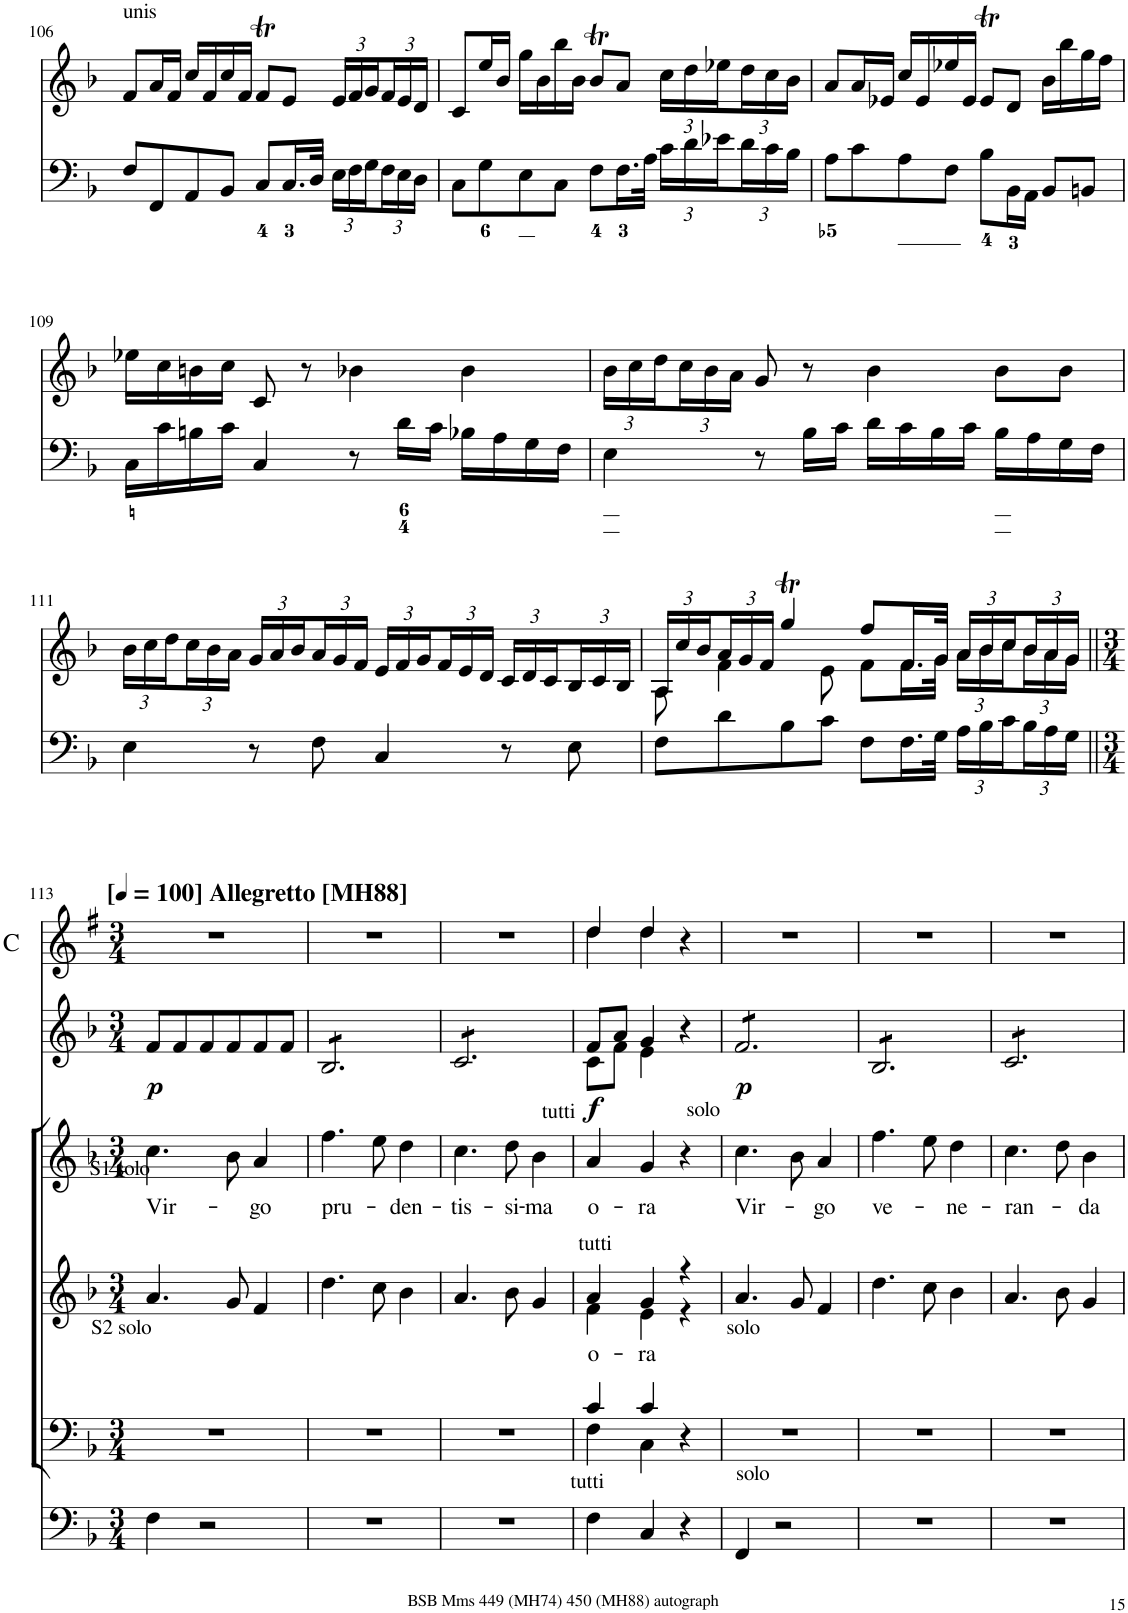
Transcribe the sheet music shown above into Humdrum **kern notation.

**kern	**kern	**kern	**text	**kern	**text	**kern	**kern	**dynam	**kern	**dynam	**kern
*part8	*part7	*part6	*part6	*part5	*part5	*part4	*part3	*part3	*part2	*part2	*part1
*staff8	*staff7	*staff6	*staff6	*staff5	*staff5	*staff4	*staff3	*staff3	*staff2	*staff2	*staff1
*I"Organ	*I"Voice	*I"Alto	*	*I"Voice	*	*I"Violin	*I"Violin	*	*I"2 Violini	*	*I"Clarini in B[b]
*	*	*	*	*	*	*I'Vln	*I'Vln	*	*I'Vln	*	*I'C
!!LO:PB:g=z
*clefF4	*clefF4	*clefG2	*	*clefG2	*	*clefG2	*clefG2	*	*clefG2	*	*clefG2
*	*	*	*	*	*	*	*	*	*	*	*Trd1c2
*k[b-]	*k[b-]	*k[b-]	*	*k[b-]	*	*k[b-]	*k[b-]	*	*k[b-]	*	*k[f#]
*M4/4	*M4/4	*M4/4	*	*M4/4	*	*M4/4	*M4/4	*	*M4/4	*	*M4/4
*met(c)	*met(c)	*met(c)	*	*met(c)	*	*met(c)	*met(c)	*	*met(c)	*	*met(c)
=106	=106	=106	=106	=106	=106	=106	=106	=106	=106	=106	=106
!	!	!	!	!	!	!	!	!	!LO:TX:a:t=unis	!	!
!	!	!	!	!	!	!	!LO:TX:a:t=unis	!	!	!	!
!	!	!	!	!	!	!LO:TX:a:t=unis	!	!	!	!	!
8F/L	1r	1r	.	1r	.	8f/L	8f/L	.	8f/L	.	1r
8FF/	.	.	.	.	.	16a/L	16a/L	.	16a/L	.	.
.	.	.	.	.	.	16f/JJ	16f/JJ	.	16f/JJ	.	.
8AA/	.	.	.	.	.	16cc/LL	16cc/LL	.	16cc/LL	.	.
.	.	.	.	.	.	16f/J	16f/J	.	16f/	.	.
8BB-/J	.	.	.	.	.	16cc/L	16cc/L	.	16cc/	.	.
.	.	.	.	.	.	16f/JJ	16f/JJ	.	16f/JJ	.	.
8C/L	.	.	.	.	.	8fT/L	8fT/L	.	8fT/L	.	.
16.C/L	.	.	.	.	.	8e/J	8e/J	.	8e/J	.	.
32D/JJk	.	.	.	.	.	.	.	.	.	.	.
*Xbrackettup	*	*	*	*	*	*Xbrackettup	*Xbrackettup	*	*Xbrackettup	*	*
24E\LL	.	.	.	.	.	24e/LL	24e/LL	.	24e/LL	.	.
24F\	.	.	.	.	.	24f/	24f/	.	24f/	.	.
24G\	.	.	.	.	.	24g/J	24g/J	.	24g/	.	.
24F\	.	.	.	.	.	24f/L	24f/L	.	24f/	.	.
24E\	.	.	.	.	.	24e/	24e/	.	24e/	.	.
24D\JJ	.	.	.	.	.	24d/JJ	24d/JJ	.	24d/JJ	.	.
=107	=107	=107	=107	=107	=107	=107	=107	=107	=107	=107	=107
8C\L	1r	1r	.	1r	.	8c/L	8c/L	.	8c/L	.	1r
8G\	.	.	.	.	.	16ee/L	16ee/L	.	16ee/L	.	.
.	.	.	.	.	.	16b-/JJ	16b-/JJ	.	16b-/JJ	.	.
8E\	.	.	.	.	.	16gg\LL	16gg\LL	.	16gg\LL	.	.
.	.	.	.	.	.	16b-\J	16b-\J	.	16b-\	.	.
8C\J	.	.	.	.	.	16bb-\L	16bb-\L	.	16bb-\	.	.
.	.	.	.	.	.	16b-\JJ	16b-\JJ	.	16b-\JJ	.	.
8F\L	.	.	.	.	.	8b-T/L	8b-T/L	.	8b-T/L	.	.
16.F\L	.	.	.	.	.	8a/J	8a/J	.	8a/J	.	.
32A\JJk	.	.	.	.	.	.	.	.	.	.	.
24c\LL	.	.	.	.	.	24cc\LL	24cc\LL	.	24cc\LL	.	.
24d\	.	.	.	.	.	24dd\	24dd\	.	24dd\	.	.
24e-X\	.	.	.	.	.	24ee-X\J	24ee-X\J	.	24ee-X\	.	.
24d\	.	.	.	.	.	24dd\L	24dd\L	.	24dd\	.	.
24c\	.	.	.	.	.	24cc\	24cc\	.	24cc\	.	.
24B-\JJ	.	.	.	.	.	24b-\JJ	24b-\JJ	.	24b-\JJ	.	.
=108	=108	=108	=108	=108	=108	=108	=108	=108	=108	=108	=108
8A\L	1r	1r	.	1r	.	8a/L	8a/L	.	8a/L	.	1r
8c\	.	.	.	.	.	16a/L	16a/L	.	16a/L	.	.
.	.	.	.	.	.	16e-X/JJ	16e-X/JJ	.	16e-X/JJ	.	.
8A\	.	.	.	.	.	16cc/LL	16cc/LL	.	16cc/LL	.	.
.	.	.	.	.	.	16e-/J	16e-/J	.	16e-/	.	.
8F\J	.	.	.	.	.	16ee-X/L	16ee-X/L	.	16ee-X/	.	.
.	.	.	.	.	.	16e-/JJ	16e-/JJ	.	16e-/JJ	.	.
8B-\L	.	.	.	.	.	8e-T/L	8e-T/L	.	8e-T/L	.	.
16BB-\L	.	.	.	.	.	8d/J	8d/J	.	8d/J	.	.
16AA\JJ	.	.	.	.	.	.	.	.	.	.	.
8BB-/L	.	.	.	.	.	16b-\LL	16b-\LL	.	16b-\LL	.	.
.	.	.	.	.	.	16bb-\J	16bb-\J	.	16bb-\	.	.
8BBn/J	.	.	.	.	.	16gg\L	16gg\L	.	16gg\	.	.
.	.	.	.	.	.	16ff\JJ	16ff\JJ	.	16ff\JJ	.	.
!!LO:LB:g=z
=109	=109	=109	=109	=109	=109	=109	=109	=109	=109	=109	=109
16C\LL	1r	1r	.	1r	.	16ee-X\LL	16ee-X\LL	.	16ee-X\LL	.	1r
16c\	.	.	.	.	.	16cc\J	16cc\J	.	16cc\	.	.
16Bn\	.	.	.	.	.	16bn\L	16bn\L	.	16bn\	.	.
16c\JJ	.	.	.	.	.	16cc\JJ	16cc\JJ	.	16cc\JJ	.	.
4C/	.	.	.	.	.	8c	8c	.	8c/	.	.
.	.	.	.	.	.	8r	8r	.	8r	.	.
8r	.	.	.	.	.	4b-X	4b-X	.	4b-X\	.	.
16d\LL	.	.	.	.	.	.	.	.	.	.	.
16c\JJ	.	.	.	.	.	.	.	.	.	.	.
16B-X\LL	.	.	.	.	.	4b-	4b-	.	4b-\	.	.
16A\	.	.	.	.	.	.	.	.	.	.	.
16G\	.	.	.	.	.	.	.	.	.	.	.
16F\JJ	.	.	.	.	.	.	.	.	.	.	.
=110	=110	=110	=110	=110	=110	=110	=110	=110	=110	=110	=110
4E\	1r	1r	.	1r	.	24b-/LL	24b-/LL	.	24b-\LL	.	1r
.	.	.	.	.	.	24cc/	24cc/	.	24cc\	.	.
.	.	.	.	.	.	24dd/J	24dd/J	.	24dd\	.	.
.	.	.	.	.	.	24cc/L	24cc/L	.	24cc\	.	.
.	.	.	.	.	.	24b-/	24b-/	.	24b-\	.	.
.	.	.	.	.	.	24a/JJ	24a/JJ	.	24a\JJ	.	.
8r	.	.	.	.	.	8g	8g	.	8g/	.	.
16B-\LL	.	.	.	.	.	8r	8r	.	8r	.	.
16c\JJ	.	.	.	.	.	.	.	.	.	.	.
16d\LL	.	.	.	.	.	4b-	4b-	.	4b-\	.	.
16c\	.	.	.	.	.	.	.	.	.	.	.
16B-\	.	.	.	.	.	.	.	.	.	.	.
16c\JJ	.	.	.	.	.	.	.	.	.	.	.
16B-\LL	.	.	.	.	.	8b-\L	8b-\L	.	8b-\L	.	.
16A\	.	.	.	.	.	.	.	.	.	.	.
16G\	.	.	.	.	.	8b-\J	8b-\J	.	8b-\J	.	.
16F\JJ	.	.	.	.	.	.	.	.	.	.	.
!!LO:LB:g=z
=111	=111	=111	=111	=111	=111	=111	=111	=111	=111	=111	=111
4E\	1r	1r	.	1r	.	24b-/LL	24b-/LL	.	24b-\LL	.	1r
.	.	.	.	.	.	24cc/	24cc/	.	24cc\	.	.
.	.	.	.	.	.	24dd/J	24dd/J	.	24dd\	.	.
.	.	.	.	.	.	24cc/L	24cc/L	.	24cc\	.	.
.	.	.	.	.	.	24b-/	24b-/	.	24b-\	.	.
.	.	.	.	.	.	24a/JJ	24a/JJ	.	24a\JJ	.	.
8r	.	.	.	.	.	24g/LL	24g/LL	.	24g/LL	.	.
.	.	.	.	.	.	24a/	24a/	.	24a/	.	.
.	.	.	.	.	.	24b-/J	24b-/J	.	24b-/	.	.
8F\	.	.	.	.	.	24a/L	24a/L	.	24a/	.	.
.	.	.	.	.	.	24g/	24g/	.	24g/	.	.
.	.	.	.	.	.	24f/JJ	24f/JJ	.	24f/JJ	.	.
4C/	.	.	.	.	.	24e/LL	24e/LL	.	24e/LL	.	.
.	.	.	.	.	.	24f/	24f/	.	24f/	.	.
.	.	.	.	.	.	24g/J	24g/J	.	24g/	.	.
.	.	.	.	.	.	24f/L	24f/L	.	24f/	.	.
.	.	.	.	.	.	24e/	24e/	.	24e/	.	.
.	.	.	.	.	.	24d/JJ	24d/JJ	.	24d/JJ	.	.
8r	.	.	.	.	.	24c/LL	24c/LL	.	24c/LL	.	.
.	.	.	.	.	.	24d/	24d/	.	24d/	.	.
.	.	.	.	.	.	24c/J	24c/J	.	24c/	.	.
8E\	.	.	.	.	.	24B-/L	24B-/L	.	24B-/	.	.
.	.	.	.	.	.	24c/	24c/	.	24c/	.	.
.	.	.	.	.	.	24B-/JJ	24B-/JJ	.	24B-/JJ	.	.
=112	=112	=112	=112	=112	=112	=112	=112	=112	=112	=112	=112
*	*	*	*	*	*	*	*	*	*^	*	*
8F\L	1r	1r	.	1r	.	8A	24A/LL	.	24A/LL	8A\	.	1r
.	.	.	.	.	.	.	24cc/	.	24cc/	.	.	.
.	.	.	.	.	.	.	24b-/J	.	24b-/	.	.	.
8d\	.	.	.	.	.	4f	24a/L	.	24a/	4f\	.	.
.	.	.	.	.	.	.	24g/	.	24g/	.	.	.
.	.	.	.	.	.	.	24f/JJ	.	24f/JJ	.	.	.
8B-\	.	.	.	.	.	.	4ggT	.	4ggT/	.	.	.
8c\J	.	.	.	.	.	8e	.	.	.	8e\	.	.
8F\L	.	.	.	.	.	8f/L	8ff\L	.	8ff/L	8f\L	.	.
16.F\L	.	.	.	.	.	16.f/L	16.f\L	.	16.f/L	16.f\L	.	.
32G\JJk	.	.	.	.	.	32g/JJk	32g\JJk	.	32g/JJk	32g\JJk	.	.
24A\LL	.	.	.	.	.	24a/LL	24a/LL	.	24a/LL	24a\LL	.	.
24B-\	.	.	.	.	.	24b-/	24b-/	.	24b-/	24b-\	.	.
24c\	.	.	.	.	.	24cc/J	24cc/J	.	24cc/	24cc\	.	.
24B-\	.	.	.	.	.	24b-/L	24b-/L	.	24b-/	24b-\	.	.
24A\	.	.	.	.	.	24a/	24a/	.	24a/	24a\	.	.
24G\JJ	.	.	.	.	.	24g/JJ	24g/JJ	.	24g/JJ	24g\JJ	.	.
*	*	*	*	*	*	*	*	*	*v	*v	*	*
!!LO:LB:g=z
=113||	=113||	=113||	=113||	=113||	=113||	=113||	=113||	=113||	=113||	=113||	=113||
*M3/4	*M3/4	*M3/4	*	*M3/4	*	*M3/4	*M3/4	*	*M3/4	*	*M3/4
*	*	*	*	*	*	*	*	*	*	*	*MM100
*	*	*	*	*	*	*	*	*	*^	*	*
!	!	!	!	!	!	!	!	!	!	!	!	!LO:TX:a:B:t=[
!	!	!	!	!	!	!	!	!	!	!	!	!LO:TX:a:B:t=] Allegretto [MH88]
!	!	!	!	!LO:TX:a:t=S1 solo	!	!	!	!	!	!	!	!
!	!	!LO:TX:b:t=S2 solo	!	!	!	!	!	!	!	!	!	!
!	!	!	!	!	!LO:LY:b	!	!	!LO:DY:b	!	!	!LO:DY:b	!
*	*	*	*	*	*	*	*	*	*v	*v	*	*
4F\	2.r	4.a/	.	4.cc\	Vir-	2.r	8f/L	p	8f/L	p	2.r
.	.	.	.	.	.	.	8f/J	.	8f/	.	.
2r	.	.	.	.	.	.	8f/L	.	8f/	.	.
.	.	8g/	.	8b-\	.	.	8f/J	.	8f/	.	.
!	!	!	!	!	!LO:LY:b	!	!	!	!	!	!
.	.	4f/	.	4a/	-go	.	8f/L	.	8f/	.	.
.	.	.	.	.	.	.	8f/J	.	8f/J	.	.
=114	=114	=114	=114	=114	=114	=114	=114	=114	=114	=114	=114
!	!	!	!	!	!LO:LY:b	!	!	!	!	!	!
*	*	*	*	*	*	*	*tremolo	*	*	*	*
*	*	*	*	*	*	*	*	*	*tremolo	*	*
2.r	2.r	4.dd\	.	4.ff\	pru-	2.r	8B-L	.	8B-/L	.	2.r
.	.	.	.	.	.	.	8B-	.	8B-/	.	.
.	.	.	.	.	.	.	8B-	.	8B-/	.	.
.	.	8cc\	.	8ee\	.	.	8B-	.	8B-/	.	.
!	!	!	!	!	!LO:LY:b	!	!	!	!	!	!
.	.	4b-\	.	4dd\	-den-	.	8B-	.	8B-/	.	.
.	.	.	.	.	.	.	8B-J	.	8B-/J	.	.
=115	=115	=115	=115	=115	=115	=115	=115	=115	=115	=115	=115
!	!	!	!	!	!LO:LY:b	!	!	!	!	!	!
2.r	2.r	4.a/	.	4.cc\	-tis-	2.r	8cL	.	8c/L	.	2.r
.	.	.	.	.	.	.	8c	.	8c/	.	.
.	.	.	.	.	.	.	8c	.	8c/	.	.
!	!	!	!	!	!LO:LY:b	!	!	!	!	!	!
.	.	8b-\	.	8dd\	-si-	.	8c	.	8c/	.	.
!	!	!	!	!	!LO:LY:b	!	!	!	!	!	!
.	.	4g/	.	4b-\	-ma	.	8c	.	8c/	.	.
.	.	.	.	.	.	.	8cJ	.	8c/J	.	.
*	*	*	*	*	*	*	*	*	*Xtremolo	*	*
*	*	*	*	*	*	*	*Xtremolo	*	*	*	*
=116	=116	=116	=116	=116	=116	=116	=116	=116	=116	=116	=116
*	*^	*^	*	*	*	*	*	*	*	*	*
!	!	!	!	!	!	!LO:TX:a:t=tutti	!	!	!	!	!	!	!
!	!	!	!LO:TX:a:t=tutti	!	!	!	!	!	!	!	!	!	!
!LO:TX:a:t=tutti	!	!	!	!	!	!	!	!	!	!	!	!	!
!	!	!	!	!	!LO:LY:b	!	!LO:LY:b	!	!	!LO:DY:b	!	!LO:DY:b	!
*	*	*	*	*	*	*	*	*	*	*	*^	*	*^
4F\	4c/	4F\	4a/	4f\	o-	4a/	o-	8c/L	8f/L	f	8f/L	8c\L	f	4dd/	4dd\
.	.	.	.	.	.	.	.	8f/J	8a/J	.	8a/J	8f\J	.	.	.
!	!	!	!	!	!LO:LY:b	!	!LO:LY:b	!	!	!	!	!	!	!	!
4C/	4c/	4C\	4g/	4e\	-ra	4g/	-ra	4e	4g	.	4g/	4e\	.	4dd/	4dd\
4r	4r	4ryy	4r	4r	.	4r	.	4r	4r	.	4r	4ryy	.	4r	4ryy
=117	=117	=117	=117	=117	=117	=117	=117	=117	=117	=117	=117	=117	=117	=117	=117
!	!	!	!	!	!	!LO:TX:a:t=solo	!	!	!	!	!	!	!	!	!
!	!	!	!LO:TX:b:t=solo	!	!	!	!	!	!	!	!	!	!	!	!
!LO:TX:a:t=solo	!	!	!	!	!	!	!	!	!	!	!	!	!	!	!
!	!	!	!	!	!	!	!LO:LY:b	!	!	!LO:DY:b	!	!	!LO:DY:b	!	!
*	*v	*v	*	*	*	*	*	*	*	*	*v	*v	*	*v	*v
*	*	*v	*v	*	*	*	*	*	*	*	*	*
*	*	*	*	*	*	*	*tremolo	*	*	*	*
*	*	*	*	*	*	*	*	*	*tremolo	*	*
4FF/	2.r	4.a/	.	4.cc\	Vir-	2.r	8fL	p	8f/L	p	2.r
.	.	.	.	.	.	.	8f	.	8f/	.	.
2r	.	.	.	.	.	.	8f	.	8f/	.	.
.	.	8g/	.	8b-\	.	.	8f	.	8f/	.	.
!	!	!	!	!	!LO:LY:b	!	!	!	!	!	!
.	.	4f/	.	4a/	-go	.	8f	.	8f/	.	.
.	.	.	.	.	.	.	8fJ	.	8f/J	.	.
=118	=118	=118	=118	=118	=118	=118	=118	=118	=118	=118	=118
!	!	!	!	!	!LO:LY:b	!	!	!	!	!	!
2.r	2.r	4.dd\	.	4.ff\	ve-	2.r	8B-L	.	8B-/L	.	2.r
.	.	.	.	.	.	.	8B-	.	8B-/	.	.
.	.	.	.	.	.	.	8B-	.	8B-/	.	.
.	.	8cc\	.	8ee\	.	.	8B-	.	8B-/	.	.
!	!	!	!	!	!LO:LY:b	!	!	!	!	!	!
.	.	4b-\	.	4dd\	-ne-	.	8B-	.	8B-/	.	.
.	.	.	.	.	.	.	8B-J	.	8B-/J	.	.
=119	=119	=119	=119	=119	=119	=119	=119	=119	=119	=119	=119
!	!	!	!	!	!LO:LY:b	!	!	!	!	!	!
2.r	2.r	4.a/	.	4.cc\	-ran-	2.r	8cL	.	8c/L	.	2.r
.	.	.	.	.	.	.	8c	.	8c/	.	.
.	.	.	.	.	.	.	8c	.	8c/	.	.
.	.	8b-\	.	8dd\	.	.	8c	.	8c/	.	.
!	!	!	!	!	!LO:LY:b	!	!	!	!	!	!
.	.	4g/	.	4b-\	-da	.	8c	.	8c/	.	.
.	.	.	.	.	.	.	8cJ	.	8c/J	.	.
*	*	*	*	*	*	*	*	*	*Xtremolo	*	*
*	*	*	*	*	*	*	*Xtremolo	*	*	*	*
=	=	=	=	=	=	=	=	=	=	=	=
*-	*-	*-	*-	*-	*-	*-	*-	*-	*-	*-	*-
